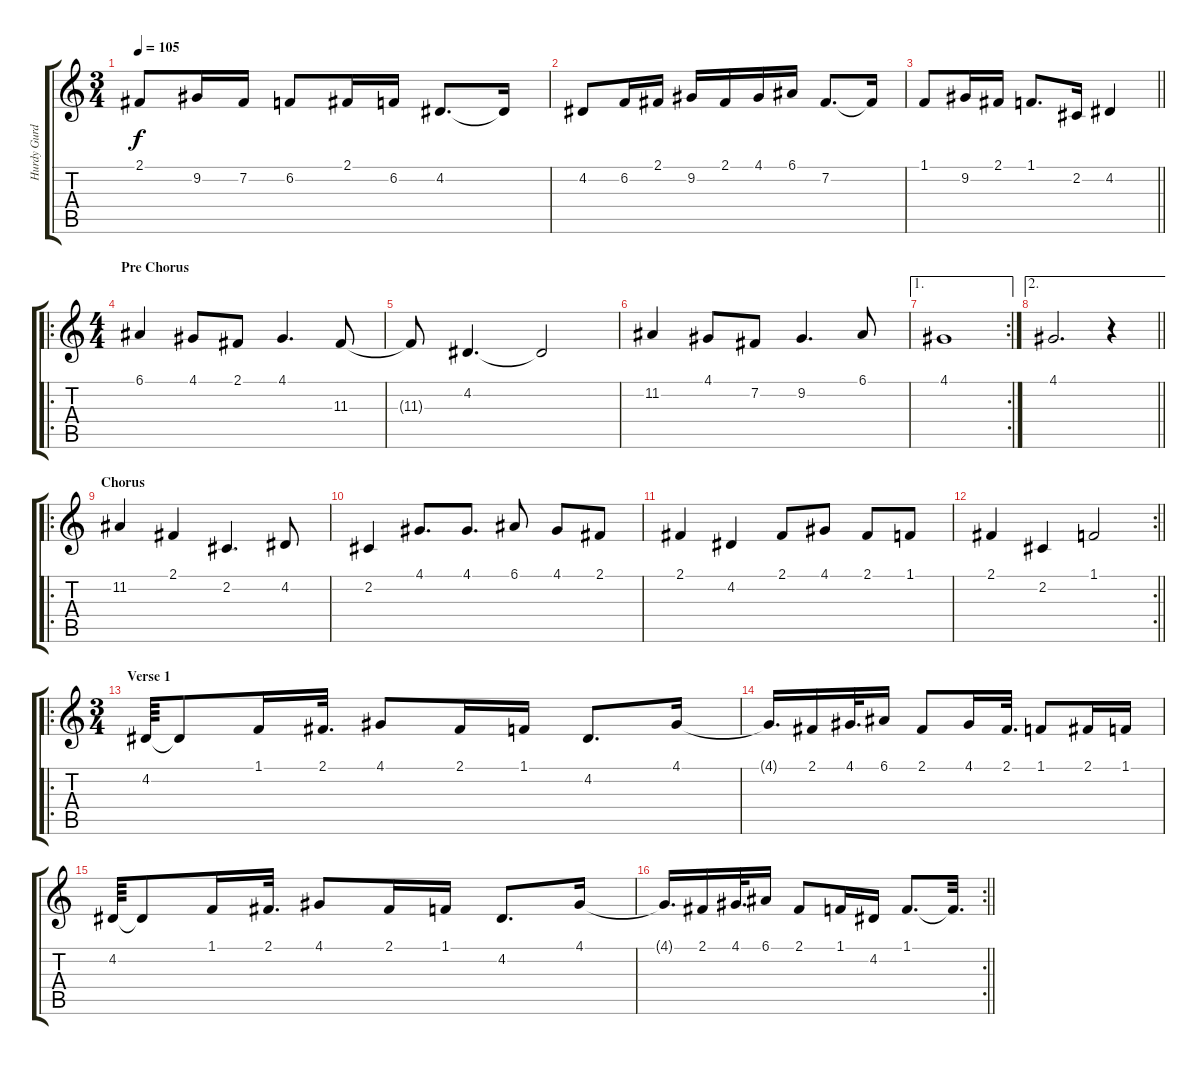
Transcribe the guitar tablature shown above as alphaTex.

\track ("Hurdy Gurdy" "Hurdy Gurd") {instrument cello}
\staff {score tabs}
\tuning (E4 B3 G3 D3 A2 E2) {hide}
\ts (3 4)
\tempo 105
\clef g2
\ks c
2.1.8{dy f} 9.2.16 7.2.16 6.2.8 2.1.16 6.2.16 4.2.8{d} 4.2{t}.16 |
4.2.8 6.2.16 2.1.16 9.2.16 2.1.16 4.1.16 6.1.16 7.2.8{d} 7.2{t}.16 |
\barLineRight lightlight
1.1.8 9.2.16 2.1.16 1.1.8{d} 2.2.16 4.2.4 |
\ro
\ts (4 4)
\section ("" "Pre Chorus")
6.1.4 4.1.8 2.1.8 4.1.4{d} 11.3.8 |
11.3{t}.8 4.2.4{d} 4.2{t}.2 |
11.2.4 4.1.8 7.2.8 9.2.4{d} 6.1.8 |
\ae 1
\rc 2
4.1.1 |
\ae 2
\barLineRight lightlight
4.1.2{d} r.4 |
\ro
\section ("" "Chorus")
11.2.4 2.1.4 2.2.4{d} 4.2.8 |
2.2.4 4.1.8{d} 4.1.8{d} 6.1.8 4.1.8 2.1.8 |
2.1.4 4.2.4 2.1.8 4.1.8 2.1.8 1.1.8 |
\rc 2
\barLineRight lightlight
2.1.4 2.2.4 1.1.2 |
\ro
\ts (3 4)
\section ("" "Verse 1")
4.2.64 4.2{t}.8 1.1.16 2.1.32{d} 4.1.8 2.1.16 1.1.16 4.2.8{d} 4.1.16 |
4.1{t}.16{d} 2.1.16 4.1.32{d} 6.1.16 2.1.8 4.1.16 2.1.32{d} 1.1.8 2.1.16 1.1.16 |
4.2.64 4.2{t}.8 1.1.16 2.1.32{d} 4.1.8 2.1.16 1.1.16 4.2.8{d} 4.1.16 |
\rc 2
\barLineRight lightlight
4.1{t}.16{d} 2.1.16 4.1.32{d} 6.1.16 2.1.8 1.1.16 4.2.16 1.1.8{d} 1.1{t}.32{d}
